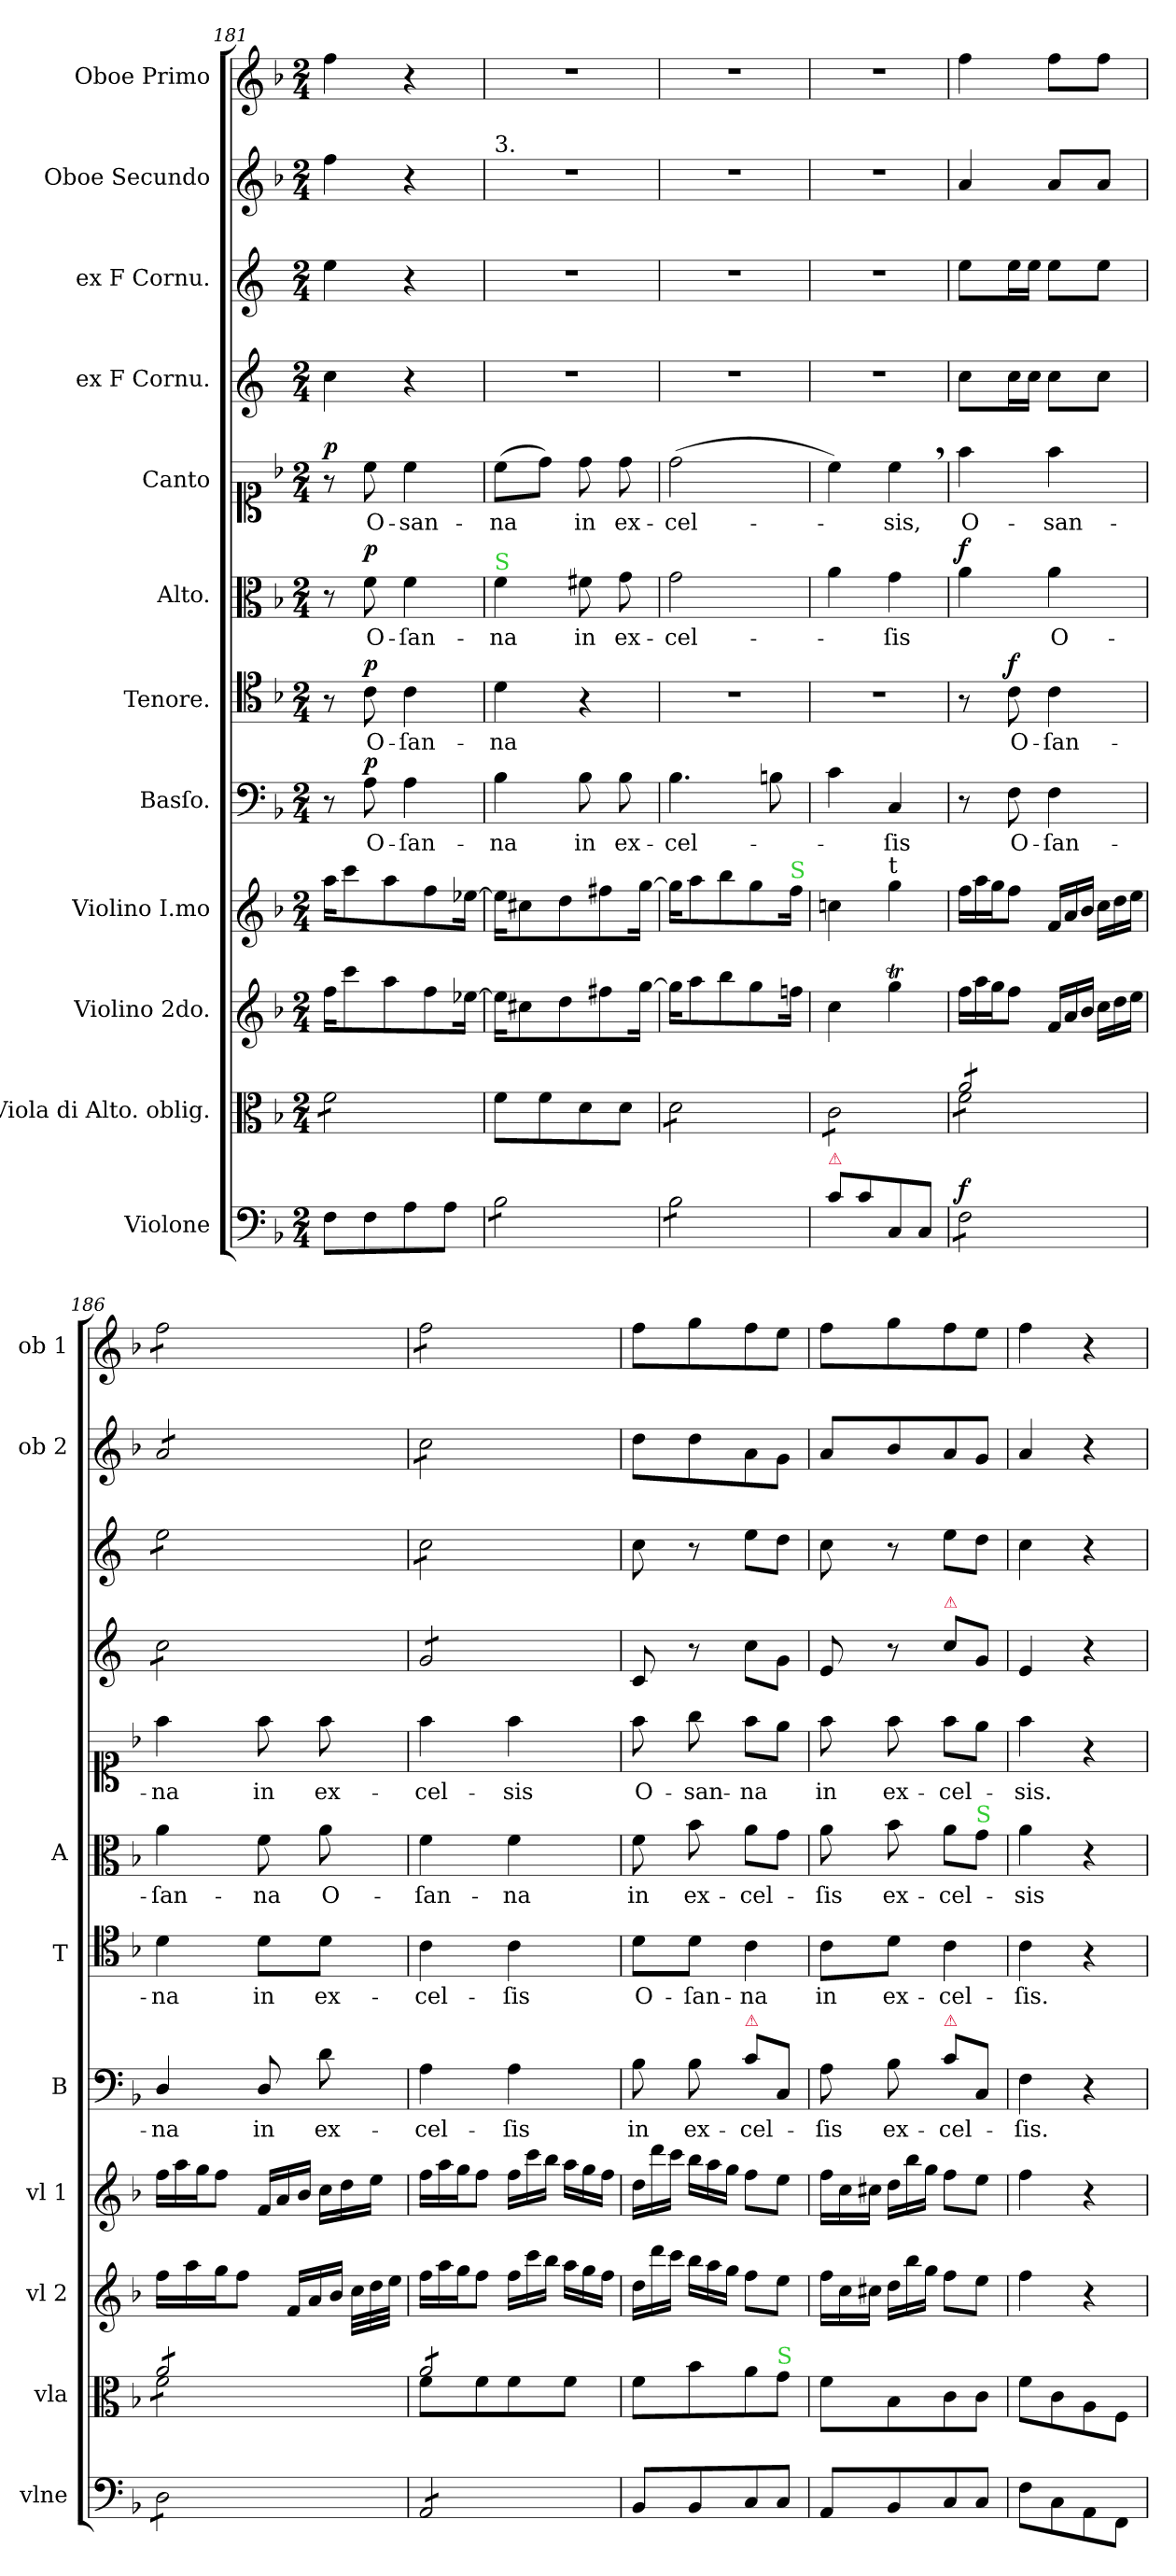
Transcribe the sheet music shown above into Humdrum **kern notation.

**kern	**dynam	**kern	**dynam	**kern	**dynam	**kern	**dynam	**kern	**text	**dynam	**kern	**text	**dynam	**kern	**text	**dynam	**kern	**text	**dynam	**kern	**kern	**kern	**kern
*part12	*part12	*part11	*part11	*part10	*part10	*part9	*part9	*part8	*part8	*part8	*part7	*part7	*part7	*part6	*part6	*part6	*part5	*part5	*part5	*part4	*part3	*part2	*part1
*staff12	*staff12	*staff11	*staff11	*staff10	*staff10	*staff9	*staff9	*staff8	*staff8	*staff8	*staff7	*staff7	*staff7	*staff6	*staff6	*staff6	*staff5	*staff5	*staff5	*staff4	*staff3	*staff2	*staff1
*I"Violone	*	*I"Viola di Alto. oblig.	*	*I"Violino 2do.	*	*I"Violino I.mo	*	*I"Basſo.	*	*	*I"Tenore.	*	*	*I"Alto.	*	*	*I"Canto	*	*	*I"ex F Cornu.	*I"ex F Cornu.	*I"Oboe Secundo	*I"Oboe Primo
*I'vlne	*	*I'vla	*	*I'vl 2	*	*I'vl 1	*	*I'B	*	*	*I'T	*	*	*I'A	*	*	*	*	*	*	*	*I'ob 2	*I'ob 1
*clefF4	*	*clefC3	*	*clefG2	*	*clefG2	*	*clefF4	*	*	*clefC4	*	*	*clefC3	*	*	*clefC1	*	*	*clefG2	*clefG2	*clefG2	*clefG2
*ITrd8c12	*	*	*	*	*	*	*	*	*	*	*	*	*	*	*	*	*	*	*	*ITrd4c7	*ITrd4c7	*	*
*k[b-]	*	*k[b-]	*	*k[b-]	*	*k[b-]	*	*k[b-]	*	*	*k[b-]	*	*	*k[b-]	*	*	*k[b-]	*	*	*k[b-]	*k[b-]	*k[b-]	*k[b-]
*F:	*	*F:	*	*F:	*	*F:	*	*F:	*	*	*F:	*	*	*F:	*	*	*F:	*	*	*F:	*F:	*F:	*F:
*M2/4	*	*M2/4	*	*M2/4	*	*M2/4	*	*M2/4	*	*	*M2/4	*	*	*M2/4	*	*	*M2/4	*	*	*M2/4	*M2/4	*M2/4	*M2/4
=181	=181	=181	=181	=181	=181	=181	=181	=181	=181	=181	=181	=181	=181	=181	=181	=181	=181	=181	=181	=181	=181	=181	=181
!	!LO:DY:a	!	!LO:DY:a	!	!LO:DY:a	!	!LO:DY:a	!	!	!	!	!	!	!	!	!	!	!	!LO:DY:a	!	!	!	!
*	*	*tremolo	*	*	*	*	*	*	*	*	*	*	*	*	*	*	*	*	*	*	*	*	*
8FF\L	pia&colon;	8f\L	pia&colon;	16ff\KL	pia&colon;	16aa\KL	pia&colon;	8r	.	.	8r	.	.	8r	.	.	8r	.	p	4f\	4a\	4ff\	4ff\
.	.	.	.	8ccc\	.	8ccc\	.	.	.	.	.	.	.	.	.	.	.	.	.	.	.	.	.
!	!	!	!	!	!	!	!	!	!	!LO:DY:a	!	!	!LO:DY:a	!	!	!LO:DY:a	!	!	!	!	!	!	!
8FF\	.	8f\	.	.	.	.	.	8A\	O-	p	8c\	O-	p	8f\	O-	p	8cc\	O-	.	.	.	.	.
.	.	.	.	8aa\	.	8aa\	.	.	.	.	.	.	.	.	.	.	.	.	.	.	.	.	.
8AA\	.	8f\	.	.	.	.	.	4A\	-ſan-	.	4c\	-ſan-	.	4f\	-ſan-	.	4cc\	-san-	.	4r	4r	4r	4r
.	.	.	.	8ff\	.	8ff\	.	.	.	.	.	.	.	.	.	.	.	.	.	.	.	.	.
8AA\J	.	8f\J	.	.	.	.	.	.	.	.	.	.	.	.	.	.	.	.	.	.	.	.	.
*	*	*Xtremolo	*	*	*	*	*	*	*	*	*	*	*	*	*	*	*	*	*	*	*	*	*
.	.	.	.	[16ee-X\Jk	.	[16ee-X\Jk	.	.	.	.	.	.	.	.	.	.	.	.	.	.	.	.	.
=182	=182	=182	=182	=182	=182	=182	=182	=182	=182	=182	=182	=182	=182	=182	=182	=182	=182	=182	=182	=182	=182	=182	=182
!	!	!	!	!	!	!	!	!	!	!	!	!	!	!	!	!	!	!	!	!	!	!LO:TX:a:t=3.	!
!	!	!	!	!	!	!	!	!	!	!	!	!	!	!LO:TX:a:color=limegreen:t=S	!	!	!	!	!	!	!	!	!
*tremolo	*	*	*	*	*	*	*	*	*	*	*	*	*	*	*	*	*	*	*	*	*	*	*
8BB-\L	.	8f\L	.	16ee-\KL]	.	16ee-\KL]	.	4B-\	-na	.	4d\	-na	.	4f\	-na	.	(8cc\L	-na	.	2r	2r	2r	2r
.	.	.	.	8cc#X\	.	8cc#X\	.	.	.	.	.	.	.	.	.	.	.	.	.	.	.	.	.
8BB-\	.	8f\	.	.	.	.	.	.	.	.	.	.	.	.	.	.	8dd\J)	.	.	.	.	.	.
.	.	.	.	8dd\	.	8dd\	.	.	.	.	.	.	.	.	.	.	.	.	.	.	.	.	.
8BB-\	.	8d\	.	.	.	.	.	8B-\	in	.	4r	.	.	8f#X\	in	.	8dd\	in	.	.	.	.	.
.	.	.	.	8ff#X\	.	8ff#X\	.	.	.	.	.	.	.	.	.	.	.	.	.	.	.	.	.
8BB-\J	.	8d\J	.	.	.	.	.	8B-\	ex-	.	.	.	.	8g\	ex-	.	8dd\	ex-	.	.	.	.	.
.	.	.	.	[16gg\Jk	.	[16gg\Jk	.	.	.	.	.	.	.	.	.	.	.	.	.	.	.	.	.
=183	=183	=183	=183	=183	=183	=183	=183	=183	=183	=183	=183	=183	=183	=183	=183	=183	=183	=183	=183	=183	=183	=183	=183
*	*	*tremolo	*	*	*	*	*	*	*	*	*	*	*	*	*	*	*	*	*	*	*	*	*
8BB-\L	.	8d\L	.	16gg\KL]	.	16gg\KL]	.	4.B-\	-cel-	.	2r	.	.	2g\	-cel-	.	(2dd\	-cel-	.	2r	2r	2r	2r
.	.	.	.	8aa\	.	8aa\	.	.	.	.	.	.	.	.	.	.	.	.	.	.	.	.	.
8BB-\	.	8d\	.	.	.	.	.	.	.	.	.	.	.	.	.	.	.	.	.	.	.	.	.
.	.	.	.	8bb-\	.	8bb-\	.	.	.	.	.	.	.	.	.	.	.	.	.	.	.	.	.
8BB-\	.	8d\	.	.	.	.	.	.	.	.	.	.	.	.	.	.	.	.	.	.	.	.	.
.	.	.	.	8gg\	.	8gg\	.	.	.	.	.	.	.	.	.	.	.	.	.	.	.	.	.
8BB-\J	.	8d\J	.	.	.	.	.	8Bn\	.	.	.	.	.	.	.	.	.	.	.	.	.	.	.
*Xtremolo	*	*	*	*	*	*	*	*	*	*	*	*	*	*	*	*	*	*	*	*	*	*	*
!	!	!	!	!	!	!LO:TX:a:color=limegreen:t=S	!	!	!	!	!	!	!	!	!	!	!	!	!	!	!	!	!
.	.	.	.	16ffn\Jk	.	16ff\Jk	.	.	.	.	.	.	.	.	.	.	.	.	.	.	.	.	.
=184	=184	=184	=184	=184	=184	=184	=184	=184	=184	=184	=184	=184	=184	=184	=184	=184	=184	=184	=184	=184	=184	=184	=184
!LO:TX:a:color=crimson:t=⚠	!	!	!	!	!	!	!	!	!	!	!	!	!	!	!	!	!	!	!	!	!	!	!
8C\L	.	8c\L	.	4cc\	.	4ccn\	.	4c\	.	.	2r	.	.	4a\	.	.	4cc\)	.	.	2r	2r	2r	2r
8C\	.	8c\	.	.	.	.	.	.	.	.	.	.	.	.	.	.	.	.	.	.	.	.	.
!	!	!	!	!	!	!LO:TX:a:t=t	!	!	!	!	!	!	!	!	!	!	!	!	!	!	!	!	!
8CC/	.	8c\	.	4ggT\	.	4gg\	.	4C/	-ſis	.	.	.	.	4g\	-ſis	.	4cc,\	-sis,	.	.	.	.	.
8CC/J	.	8c\J	.	.	.	.	.	.	.	.	.	.	.	.	.	.	.	.	.	.	.	.	.
=185	=185	=185	=185	=185	=185	=185	=185	=185	=185	=185	=185	=185	=185	=185	=185	=185	=185	=185	=185	=185	=185	=185	=185
*	*	*^	*	*	*	*	*	*	*	*	*	*	*	*	*	*	*	*	*	*	*	*	*
*	*	*	*	*	*Xtuplet	*	*Xtuplet	*	*	*	*	*	*	*	*	*	*	*	*	*	*	*	*	*
!	!LO:DY:a	!	!	!LO:DY:a	!	!LO:DY:a	!	!LO:DY:a	!	!	!LO:DY:a	!	!	!	!	!	!LO:DY:a	!	!	!LO:DY:a	!	!	!	!
*tremolo	*	*	*	*	*	*	*	*	*	*	*	*	*	*	*	*	*	*	*	*	*	*	*	*
8FF\L	f	8a/L	8f\L	for&colon;	24ff\LL	for&colon;	24ff\LL	for&colon;	8r	.	for&colon;	8r	.	.	4a\	.	f	4ff\	O-	for&colon;	8f\L	8a\L	4a/	4ff\
.	.	.	.	.	24aa\	.	24aa\	.	.	.	.	.	.	.	.	.	.	.	.	.	.	.	.	.
.	.	.	.	.	24gg\J	.	24gg\J	.	.	.	.	.	.	.	.	.	.	.	.	.	.	.	.	.
!	!	!	!	!	!	!	!	!	!	!	!	!	!	!LO:DY:a	!	!	!	!	!	!	!	!	!	!
8FF\	.	8a/	8f\	.	8ff\J	.	8ff\J	.	8F\	O-	.	8c\	O-	f	.	.	.	.	.	.	16f\L	16a\L	.	.
.	.	.	.	.	.	.	.	.	.	.	.	.	.	.	.	.	.	.	.	.	16f\JJ	16a\JJ	.	.
8FF\	.	8a/	8f\	.	24f/LL	.	24f/LL	.	4F\	-ſan-	.	4c\	-ſan-	.	4a\	O-	.	4ff\	-san-	.	8f\L	8a\L	8a/L	8ff\L
.	.	.	.	.	24a/	.	24a/	.	.	.	.	.	.	.	.	.	.	.	.	.	.	.	.	.
.	.	.	.	.	24b-/JJ	.	24b-/JJ	.	.	.	.	.	.	.	.	.	.	.	.	.	.	.	.	.
8FF\J	.	8a/J	8f\J	.	24cc\LL	.	24cc\LL	.	.	.	.	.	.	.	.	.	.	.	.	.	8f\J	8a\J	8a/J	8ff\J
.	.	.	.	.	24dd\	.	24dd\	.	.	.	.	.	.	.	.	.	.	.	.	.	.	.	.	.
.	.	.	.	.	24ee\JJ	.	24ee\JJ	.	.	.	.	.	.	.	.	.	.	.	.	.	.	.	.	.
=186	=186	=186	=186	=186	=186	=186	=186	=186	=186	=186	=186	=186	=186	=186	=186	=186	=186	=186	=186	=186	=186	=186	=186	=186
*	*	*	*	*	*	*	*	*	*	*	*	*	*	*	*	*	*	*	*	*	*tremolo	*	*	*
*	*	*	*	*	*	*	*	*	*	*	*	*	*	*	*	*	*	*	*	*	*	*tremolo	*	*
*	*	*	*	*	*	*	*	*	*	*	*	*	*	*	*	*	*	*	*	*	*	*	*tremolo	*
*	*	*	*	*	*	*	*	*	*	*	*	*	*	*	*	*	*	*	*	*	*	*	*	*tremolo
8DD\L	.	8a/L	8f\L	.	16ff\LL	.	24ff\LL	.	4D/	-na	.	4d\	-na	.	4a\	-ſan-	.	4ff\	-na	.	8f\L	8a\L	8a/L	8ff\L
.	.	.	.	.	.	.	24aa\	.	.	.	.	.	.	.	.	.	.	.	.	.	.	.	.	.
.	.	.	.	.	16aa\	.	.	.	.	.	.	.	.	.	.	.	.	.	.	.	.	.	.	.
.	.	.	.	.	.	.	24gg\J	.	.	.	.	.	.	.	.	.	.	.	.	.	.	.	.	.
8DD\	.	8a/	8f\	.	16gg\J	.	8ff\J	.	.	.	.	.	.	.	.	.	.	.	.	.	8f\	8a\	8a/	8ff\
.	.	.	.	.	8ff\J	.	.	.	.	.	.	.	.	.	.	.	.	.	.	.	.	.	.	.
8DD\	.	8a/	8f\	.	.	.	24f/LL	.	8D/	in	.	8d\L	in	.	8f\	-na	.	8ff\	in	.	8f\	8a\	8a/	8ff\
.	.	.	.	.	.	.	24a/	.	.	.	.	.	.	.	.	.	.	.	.	.	.	.	.	.
.	.	.	.	.	24f/LL	.	.	.	.	.	.	.	.	.	.	.	.	.	.	.	.	.	.	.
.	.	.	.	.	.	.	24b-/JJ	.	.	.	.	.	.	.	.	.	.	.	.	.	.	.	.	.
.	.	.	.	.	24a/	.	.	.	.	.	.	.	.	.	.	.	.	.	.	.	.	.	.	.
8DD\J	.	8a/J	8f\J	.	.	.	24cc\LL	.	8d\	ex-	.	8d\J	ex-	.	8a\	O-	.	8ff\	ex-	.	8f\J	8a\J	8a/J	8ff\J
.	.	.	.	.	24b-/JJ	.	.	.	.	.	.	.	.	.	.	.	.	.	.	.	.	.	.	.
.	.	.	.	.	.	.	24dd\	.	.	.	.	.	.	.	.	.	.	.	.	.	.	.	.	.
.	.	.	.	.	48cc\LLL	.	.	.	.	.	.	.	.	.	.	.	.	.	.	.	.	.	.	.
.	.	.	.	.	48dd\	.	24ee\JJ	.	.	.	.	.	.	.	.	.	.	.	.	.	.	.	.	.
.	.	.	.	.	48ee\JJJ	.	.	.	.	.	.	.	.	.	.	.	.	.	.	.	.	.	.	.
=187	=187	=187	=187	=187	=187	=187	=187	=187	=187	=187	=187	=187	=187	=187	=187	=187	=187	=187	=187	=187	=187	=187	=187	=187
8AAA/L	.	8a/L	8f\L	.	24ff\LL	.	24ff\LL	.	4A\	-cel-	.	4c\	-cel-	.	4f\	-ſan-	.	4ff\	-cel-	.	8c/L	8f\L	8cc\L	8ff\L
.	.	.	.	.	24aa\	.	24aa\	.	.	.	.	.	.	.	.	.	.	.	.	.	.	.	.	.
.	.	.	.	.	24gg\J	.	24gg\J	.	.	.	.	.	.	.	.	.	.	.	.	.	.	.	.	.
8AAA/	.	8a/	8f\	.	8ff\J	.	8ff\J	.	.	.	.	.	.	.	.	.	.	.	.	.	8c/	8f\	8cc\	8ff\
8AAA/	.	8a/	8f\	.	24ff\LL	.	24ff\LL	.	4A\	-ſis	.	4c\	-ſis	.	4f\	-na	.	4ff\	-sis	.	8c/	8f\	8cc\	8ff\
.	.	.	.	.	24ccc\	.	24ccc\	.	.	.	.	.	.	.	.	.	.	.	.	.	.	.	.	.
.	.	.	.	.	24bb-\JJ	.	24bb-\JJ	.	.	.	.	.	.	.	.	.	.	.	.	.	.	.	.	.
8AAA/J	.	8a/J	8f\J	.	24aa\LL	.	24aa\LL	.	.	.	.	.	.	.	.	.	.	.	.	.	8c/J	8f\J	8cc\J	8ff\J
*	*	*	*	*	*	*	*	*	*	*	*	*	*	*	*	*	*	*	*	*	*	*	*	*Xtremolo
*	*	*	*	*	*	*	*	*	*	*	*	*	*	*	*	*	*	*	*	*	*	*	*Xtremolo	*
*	*	*	*	*	*	*	*	*	*	*	*	*	*	*	*	*	*	*	*	*	*	*Xtremolo	*	*
*	*	*	*	*	*	*	*	*	*	*	*	*	*	*	*	*	*	*	*	*	*Xtremolo	*	*	*
*	*	*Xtremolo	*	*	*	*	*	*	*	*	*	*	*	*	*	*	*	*	*	*	*	*	*	*
*Xtremolo	*	*	*	*	*	*	*	*	*	*	*	*	*	*	*	*	*	*	*	*	*	*	*	*
.	.	.	.	.	24gg\	.	24gg\	.	.	.	.	.	.	.	.	.	.	.	.	.	.	.	.	.
.	.	.	.	.	24ff\JJ	.	24ff\JJ	.	.	.	.	.	.	.	.	.	.	.	.	.	.	.	.	.
*	*	*v	*v	*	*	*	*	*	*	*	*	*	*	*	*	*	*	*	*	*	*	*	*	*
=188	=188	=188	=188	=188	=188	=188	=188	=188	=188	=188	=188	=188	=188	=188	=188	=188	=188	=188	=188	=188	=188	=188	=188
!	!	!	!	!	!	!	!	!	!	!	!	!LO:LY:i	!	!	!	!	!	!LO:LY:i	!	!	!	!	!
8BBB-/L	.	8f\L	.	24dd\LL	.	24dd\LL	.	8B-\	in	.	8d\L	O-	.	8f\	in	.	8ff\	O-	.	8F/	8f\	8dd\L	8ff\L
.	.	.	.	24ddd\	.	24ddd\	.	.	.	.	.	.	.	.	.	.	.	.	.	.	.	.	.
.	.	.	.	24ccc\JJ	.	24ccc\JJ	.	.	.	.	.	.	.	.	.	.	.	.	.	.	.	.	.
!	!	!	!	!	!	!	!	!	!	!	!	!LO:LY:i	!	!	!	!	!	!LO:LY:i	!	!	!	!	!
8BBB-/	.	8b-\	.	24bb-\LL	.	24bb-\LL	.	8B-\	ex-	.	8d\J	-ſan-	.	8b-\	ex-	.	8gg\	-san-	.	8r	8r	8dd\	8gg\
.	.	.	.	24aa\	.	24aa\	.	.	.	.	.	.	.	.	.	.	.	.	.	.	.	.	.
.	.	.	.	24gg\JJ	.	24gg\JJ	.	.	.	.	.	.	.	.	.	.	.	.	.	.	.	.	.
!	!	!	!	!	!	!	!	!LO:TX:a:color=crimson:t=⚠	!	!	!	!	!	!	!	!	!	!	!	!	!	!	!
!	!	!	!	!	!	!	!	!	!	!	!	!LO:LY:i	!	!	!	!	!	!LO:LY:i	!	!	!	!	!
8CC/	.	8a\	.	8ff\L	.	8ff\L	.	8c\L	-cel-	.	4c\	-na	.	8a\L	-cel-	.	8ff\L	-na	.	8f\L	8a\L	8a\	8ff\
!	!	!LO:TX:a:color=limegreen:t=S	!	!	!	!	!	!	!	!	!	!	!	!	!	!	!	!	!	!	!	!	!
8CC/J	.	8g\J	.	8ee\J	.	8ee\J	.	8C/J	.	.	.	.	.	8g\J	.	.	8ee\J	.	.	8c\J	8g\J	8g\J	8ee\J
=189	=189	=189	=189	=189	=189	=189	=189	=189	=189	=189	=189	=189	=189	=189	=189	=189	=189	=189	=189	=189	=189	=189	=189
!	!	!	!	!	!	!	!	!	!	!	!	!LO:LY:i	!	!	!	!	!	!LO:LY:i	!	!	!	!	!
8AAA/L	.	8f\L	.	24ff\LL	.	24ff\LL	.	8A\	-ſis	.	8c\L	in	.	8a\	-ſis	.	8ff\	in	.	8A/	8f\	8a/L	8ff\L
.	.	.	.	24cc\	.	24cc\	.	.	.	.	.	.	.	.	.	.	.	.	.	.	.	.	.
.	.	.	.	24cc#X\JJ	.	24cc#X\JJ	.	.	.	.	.	.	.	.	.	.	.	.	.	.	.	.	.
8BBB-/	.	8B-\	.	24dd\LL	.	24dd\LL	.	8B-\	ex-	.	8d\J	ex-	.	8b-\	ex-	.	8ff\	ex-	.	8r	8r	8b-/	8gg\
.	.	.	.	24bb-\	.	24bb-\	.	.	.	.	.	.	.	.	.	.	.	.	.	.	.	.	.
.	.	.	.	24gg\JJ	.	24gg\JJ	.	.	.	.	.	.	.	.	.	.	.	.	.	.	.	.	.
!	!	!	!	!	!	!	!	!	!	!	!	!	!	!	!	!	!	!	!	!LO:TX:a:color=crimson:t=⚠	!	!	!
!	!	!	!	!	!	!	!	!LO:TX:a:color=crimson:t=⚠	!	!	!	!	!	!	!	!	!	!	!	!	!	!	!
8CC/	.	8c\	.	8ff\L	.	8ff\L	.	8c\L	-cel-	.	4c\	-cel-	.	8a\L	-cel-	.	8ff\L	-cel-	.	8f\L	8a\L	8a/	8ff\
!	!	!	!	!	!	!	!	!	!	!	!	!	!	!LO:TX:a:color=limegreen:t=S	!	!	!	!	!	!	!	!	!
8CC/J	.	8c\J	.	8ee\J	.	8ee\J	.	8C/J	.	.	.	.	.	8g\J	.	.	8ee\J	.	.	8c/J	8g\J	8g/J	8ee\J
=190	=190	=190	=190	=190	=190	=190	=190	=190	=190	=190	=190	=190	=190	=190	=190	=190	=190	=190	=190	=190	=190	=190	=190
8FF\L	.	8f\L	.	4ff\	.	4ff\	.	4F\	-ſis.	.	4c\	-ſis.	.	4a\	-sis	.	4ff\	-sis.	.	4A/	4f\	4a/	4ff\
8CC\	.	8c\	.	.	.	.	.	.	.	.	.	.	.	.	.	.	.	.	.	.	.	.	.
8AAA\	.	8A\	.	4r	.	4r	.	4r	.	.	4r	.	.	4r	.	.	4r	.	.	4r	4r	4r	4r
8FFF\J	.	8F\J	.	.	.	.	.	.	.	.	.	.	.	.	.	.	.	.	.	.	.	.	.
=	=	=	=	=	=	=	=	=	=	=	=	=	=	=	=	=	=	=	=	=	=	=	=
*-	*-	*-	*-	*-	*-	*-	*-	*-	*-	*-	*-	*-	*-	*-	*-	*-	*-	*-	*-	*-	*-	*-	*-
